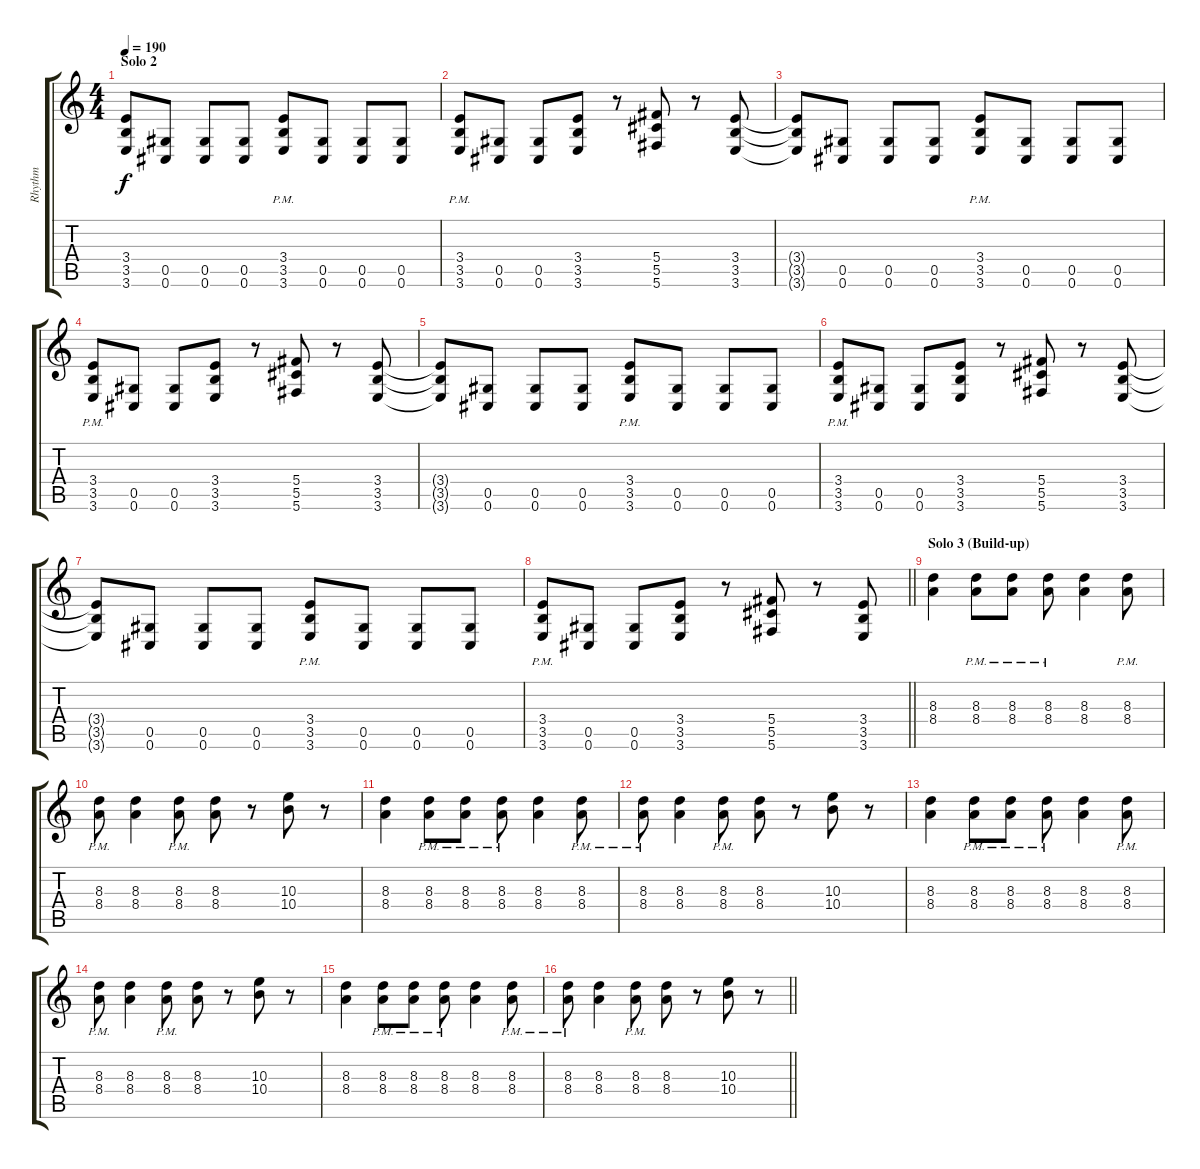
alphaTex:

\track ("Rhythm" "Rhythm") {instrument distortionguitar}
\staff {score tabs}
\tuning (Eb4 Bb3 Gb3 Db3 Ab2 Db2) {hide}
\ts (4 4)
\section ("" "Solo 2")
\tempo 190
\clef g2
\ks c
(3.4 3.5 3.6).8{dy f} (0.5 0.6).8 (0.5 0.6).8 (0.5 0.6).8 (3.4{pm} 3.5 3.6).8 (0.5 0.6).8 (0.5 0.6).8 (0.5 0.6).8 |
(3.4{pm} 3.5 3.6).8 (0.5 0.6).8 (0.5 0.6).8 (3.4 3.5 3.6).8 r.8 (5.4 5.5 5.6).8 r.8 (3.4 3.5 3.6).8 |
(3.4{t} 3.5{t} 3.6{t}).8 (0.5 0.6).8 (0.5 0.6).8 (0.5 0.6).8 (3.4{pm} 3.5 3.6).8 (0.5 0.6).8 (0.5 0.6).8 (0.5 0.6).8 |
(3.4{pm} 3.5 3.6).8 (0.5 0.6).8 (0.5 0.6).8 (3.4 3.5 3.6).8 r.8 (5.4 5.5 5.6).8 r.8 (3.4 3.5 3.6).8 |
(3.4{t} 3.5{t} 3.6{t}).8 (0.5 0.6).8 (0.5 0.6).8 (0.5 0.6).8 (3.4{pm} 3.5 3.6).8 (0.5 0.6).8 (0.5 0.6).8 (0.5 0.6).8 |
(3.4{pm} 3.5 3.6).8 (0.5 0.6).8 (0.5 0.6).8 (3.4 3.5 3.6).8 r.8 (5.4 5.5 5.6).8 r.8 (3.4 3.5 3.6).8 |
(3.4{t} 3.5{t} 3.6{t}).8 (0.5 0.6).8 (0.5 0.6).8 (0.5 0.6).8 (3.4{pm} 3.5 3.6).8 (0.5 0.6).8 (0.5 0.6).8 (0.5 0.6).8 |
\barLineRight lightlight
(3.4{pm} 3.5 3.6).8 (0.5 0.6).8 (0.5 0.6).8 (3.4 3.5 3.6).8 r.8 (5.4 5.5 5.6).8 r.8 (3.4 3.5 3.6).8 |
\section ("" "Solo 3 (Build-up)")
(8.3 8.4).4 (8.3{pm} 8.4{pm}).8 (8.3{pm} 8.4{pm}).8 (8.3{pm} 8.4{pm}).8 (8.3 8.4).4 (8.3{pm} 8.4{pm}).8 |
(8.3{pm} 8.4{pm}).8 (8.3 8.4).4 (8.3{pm} 8.4{pm}).8 (8.3 8.4).8 r.8 (10.3 10.4).8 r.8 |
(8.3 8.4).4 (8.3{pm} 8.4{pm}).8 (8.3{pm} 8.4{pm}).8 (8.3{pm} 8.4{pm}).8 (8.3 8.4).4 (8.3{pm} 8.4{pm}).8 |
(8.3{pm} 8.4{pm}).8 (8.3 8.4).4 (8.3{pm} 8.4{pm}).8 (8.3 8.4).8 r.8 (10.3 10.4).8 r.8 |
(8.3 8.4).4 (8.3{pm} 8.4{pm}).8 (8.3{pm} 8.4{pm}).8 (8.3{pm} 8.4{pm}).8 (8.3 8.4).4 (8.3{pm} 8.4{pm}).8 |
(8.3{pm} 8.4{pm}).8 (8.3 8.4).4 (8.3{pm} 8.4{pm}).8 (8.3 8.4).8 r.8 (10.3 10.4).8 r.8 |
(8.3 8.4).4 (8.3{pm} 8.4{pm}).8 (8.3{pm} 8.4{pm}).8 (8.3{pm} 8.4{pm}).8 (8.3 8.4).4 (8.3{pm} 8.4{pm}).8 |
\barLineRight lightlight
(8.3{pm} 8.4{pm}).8 (8.3 8.4).4 (8.3{pm} 8.4{pm}).8 (8.3 8.4).8 r.8 (10.3 10.4).8 r.8
